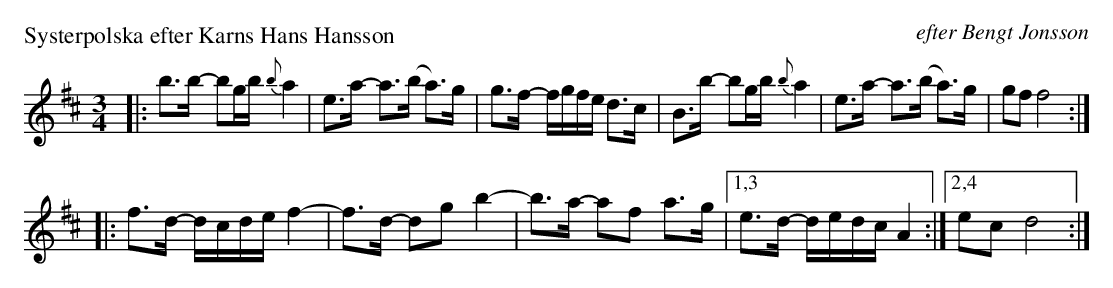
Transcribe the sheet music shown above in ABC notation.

X:1
P: Systerpolska efter Karns Hans Hansson
O: efter Bengt Jonsson
M: 3/4
L: 1/8
K: D
|: b>b- bg/b/ {b}a2 | e>a- a(>b a)>g | g>f- f/g/f/e/ d>c | B>b- bg/b/ {b}a2 | e>a- a(>b a)>g | gf f4 :|
|: f>d- d/c/d/e/ f2- | f>d- dg b2- | b>a- af a>g |1,3 e>d- d/e/d/c/A2 :|2,4 ec d4 :|
